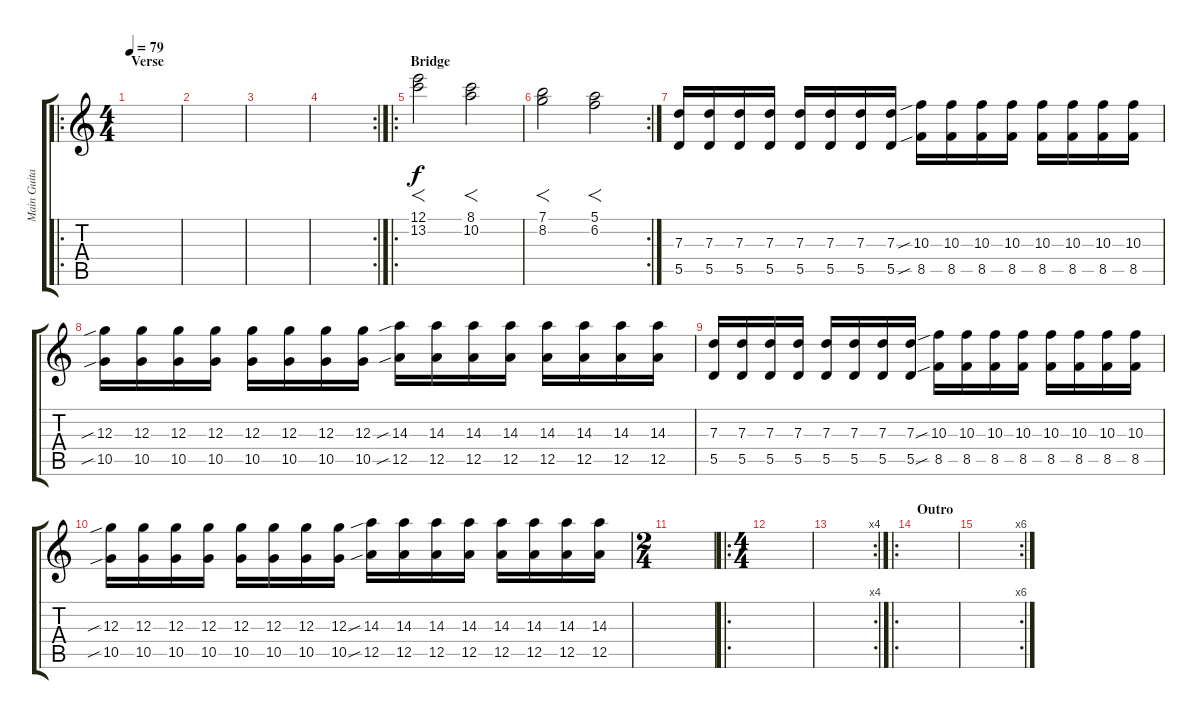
\track ("Main Guitar Extras" "Main Guita") {instrument overdrivenguitar}
\staff {score tabs}
\tuning (E4 B3 G3 D3 A2 E2) {hide}
\ro
\ts (4 4)
\section ("" "Verse")
\tempo 79
\clef g2
\ks c
|
|
|
\rc 2
|
\ro
\section ("" "Bridge")
(12.1 13.2).2{f} (8.1 10.2).2{f} |
\rc 2
(7.1 8.2).2{f} (5.1 6.2).2{f} |
(7.3 5.5).16 (7.3 5.5).16 (7.3 5.5).16 (7.3 5.5).16 (7.3 5.5).16 (7.3 5.5).16 (7.3 5.5).16 (7.3 5.5).16 (10.3{sib} 8.5{sib}).16 (10.3 8.5).16 (10.3 8.5).16 (10.3 8.5).16 (10.3 8.5).16 (10.3 8.5).16 (10.3 8.5).16 (10.3 8.5).16 |
(12.3{sib} 10.5{sib}).16 (12.3 10.5).16 (12.3 10.5).16 (12.3 10.5).16 (12.3 10.5).16 (12.3 10.5).16 (12.3 10.5).16 (12.3 10.5).16 (14.3{sib} 12.5{sib}).16 (14.3 12.5).16 (14.3 12.5).16 (14.3 12.5).16 (14.3 12.5).16 (14.3 12.5).16 (14.3 12.5).16 (14.3 12.5).16 |
(7.3 5.5).16 (7.3 5.5).16 (7.3 5.5).16 (7.3 5.5).16 (7.3 5.5).16 (7.3 5.5).16 (7.3 5.5).16 (7.3 5.5).16 (10.3{sib} 8.5{sib}).16 (10.3 8.5).16 (10.3 8.5).16 (10.3 8.5).16 (10.3 8.5).16 (10.3 8.5).16 (10.3 8.5).16 (10.3 8.5).16 |
(12.3{sib} 10.5{sib}).16 (12.3 10.5).16 (12.3 10.5).16 (12.3 10.5).16 (12.3 10.5).16 (12.3 10.5).16 (12.3 10.5).16 (12.3 10.5).16 (14.3{sib} 12.5{sib}).16 (14.3 12.5).16 (14.3 12.5).16 (14.3 12.5).16 (14.3 12.5).16 (14.3 12.5).16 (14.3 12.5).16 (14.3 12.5).16 |
\ts (2 4)
|
\ro
\ts (4 4)
|
\rc 4
|
\ro
\section ("" "Outro")
|
\rc 6
